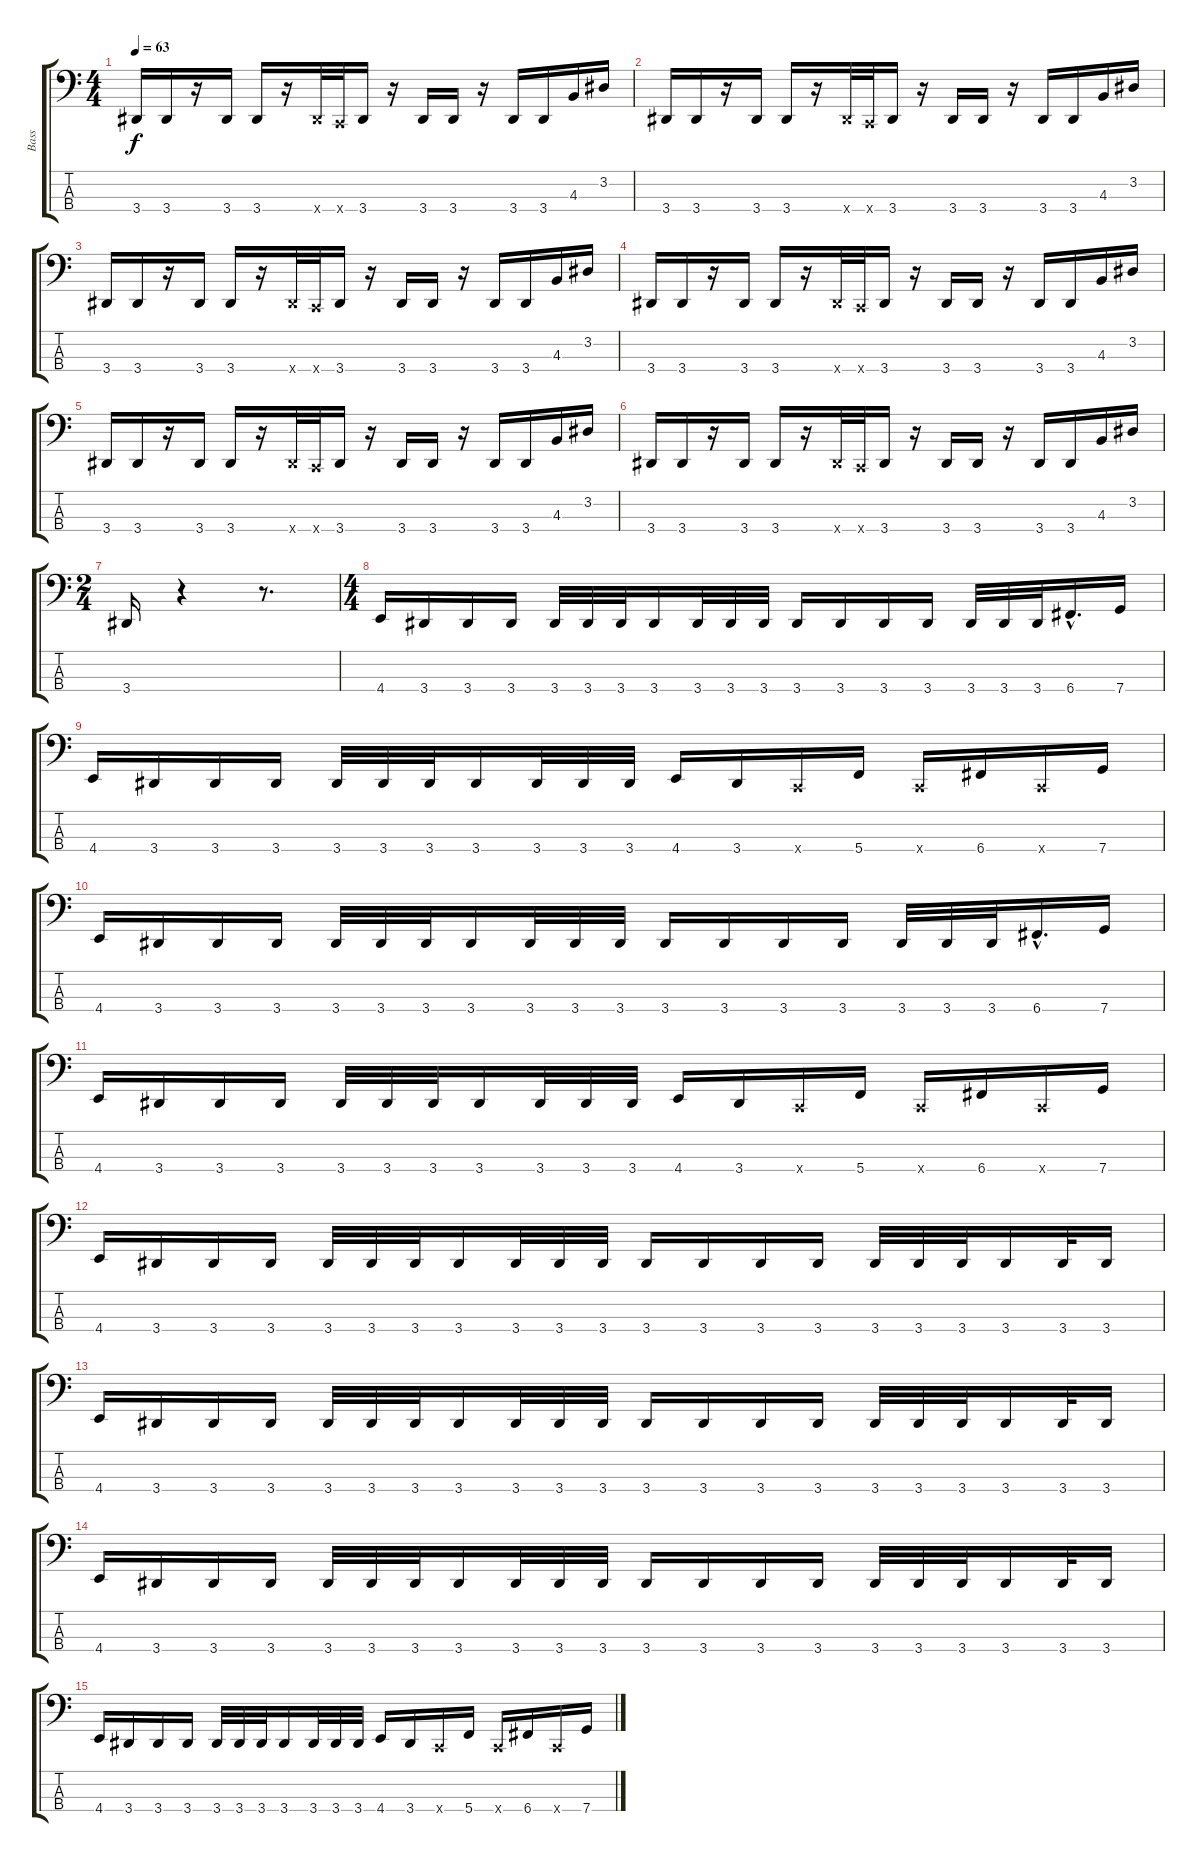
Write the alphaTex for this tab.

\track ("Bass" "Bass") {instrument electricbasspick}
\staff {score tabs}
\tuning (F2 C2 G1 C1) {hide}
\ts (4 4)
\tempo 63
\clef f4
\ks c
3.4.16{dy f} 3.4.16 r.16 3.4.16 3.4.16 r.16 3.4{x}.32 0.4{x}.32 3.4.16 r.16 3.4.16 3.4.16 r.16 3.4.16 3.4.16 4.3.16 3.2.16 |
3.4.16 3.4.16 r.16 3.4.16 3.4.16 r.16 3.4{x}.32 0.4{x}.32 3.4.16 r.16 3.4.16 3.4.16 r.16 3.4.16 3.4.16 4.3.16 3.2.16 |
3.4.16 3.4.16 r.16 3.4.16 3.4.16 r.16 3.4{x}.32 0.4{x}.32 3.4.16 r.16 3.4.16 3.4.16 r.16 3.4.16 3.4.16 4.3.16 3.2.16 |
3.4.16 3.4.16 r.16 3.4.16 3.4.16 r.16 3.4{x}.32 0.4{x}.32 3.4.16 r.16 3.4.16 3.4.16 r.16 3.4.16 3.4.16 4.3.16 3.2.16 |
3.4.16 3.4.16 r.16 3.4.16 3.4.16 r.16 3.4{x}.32 0.4{x}.32 3.4.16 r.16 3.4.16 3.4.16 r.16 3.4.16 3.4.16 4.3.16 3.2.16 |
3.4.16 3.4.16 r.16 3.4.16 3.4.16 r.16 3.4{x}.32 0.4{x}.32 3.4.16 r.16 3.4.16 3.4.16 r.16 3.4.16 3.4.16 4.3.16 3.2.16 |
\ts (2 4)
3.4.16 r.4 r.8{d} |
\ts (4 4)
4.4.16 3.4.16 3.4.16 3.4.16 3.4.32 3.4.32 3.4.32 3.4.16 3.4.32 3.4.32 3.4.32 3.4.16 3.4.16 3.4.16 3.4.16 3.4.32 3.4.32 3.4.32 6.4{hac}.16{d} 7.4.16 |
4.4.16 3.4.16 3.4.16 3.4.16 3.4.32 3.4.32 3.4.32 3.4.16 3.4.32 3.4.32 3.4.32 4.4.16 3.4.16 0.4{x}.16 5.4.16 0.4{x}.16 6.4.16 0.4{x}.16 7.4.16 |
4.4.16 3.4.16 3.4.16 3.4.16 3.4.32 3.4.32 3.4.32 3.4.16 3.4.32 3.4.32 3.4.32 3.4.16 3.4.16 3.4.16 3.4.16 3.4.32 3.4.32 3.4.32 6.4{hac}.16{d} 7.4.16 |
4.4.16 3.4.16 3.4.16 3.4.16 3.4.32 3.4.32 3.4.32 3.4.16 3.4.32 3.4.32 3.4.32 4.4.16 3.4.16 0.4{x}.16 5.4.16 0.4{x}.16 6.4.16 0.4{x}.16 7.4.16 |
4.4.16 3.4.16 3.4.16 3.4.16 3.4.32 3.4.32 3.4.32 3.4.16 3.4.32 3.4.32 3.4.32 3.4.16 3.4.16 3.4.16 3.4.16 3.4.32 3.4.32 3.4.32 3.4.16 3.4.32 3.4.16 |
4.4.16 3.4.16 3.4.16 3.4.16 3.4.32 3.4.32 3.4.32 3.4.16 3.4.32 3.4.32 3.4.32 3.4.16 3.4.16 3.4.16 3.4.16 3.4.32 3.4.32 3.4.32 3.4.16 3.4.32 3.4.16 |
4.4.16 3.4.16 3.4.16 3.4.16 3.4.32 3.4.32 3.4.32 3.4.16 3.4.32 3.4.32 3.4.32 3.4.16 3.4.16 3.4.16 3.4.16 3.4.32 3.4.32 3.4.32 3.4.16 3.4.32 3.4.16 |
4.4.16 3.4.16 3.4.16 3.4.16 3.4.32 3.4.32 3.4.32 3.4.16 3.4.32 3.4.32 3.4.32 4.4.16 3.4.16 0.4{x}.16 5.4.16 0.4{x}.16 6.4.16 0.4{x}.16 7.4.16
